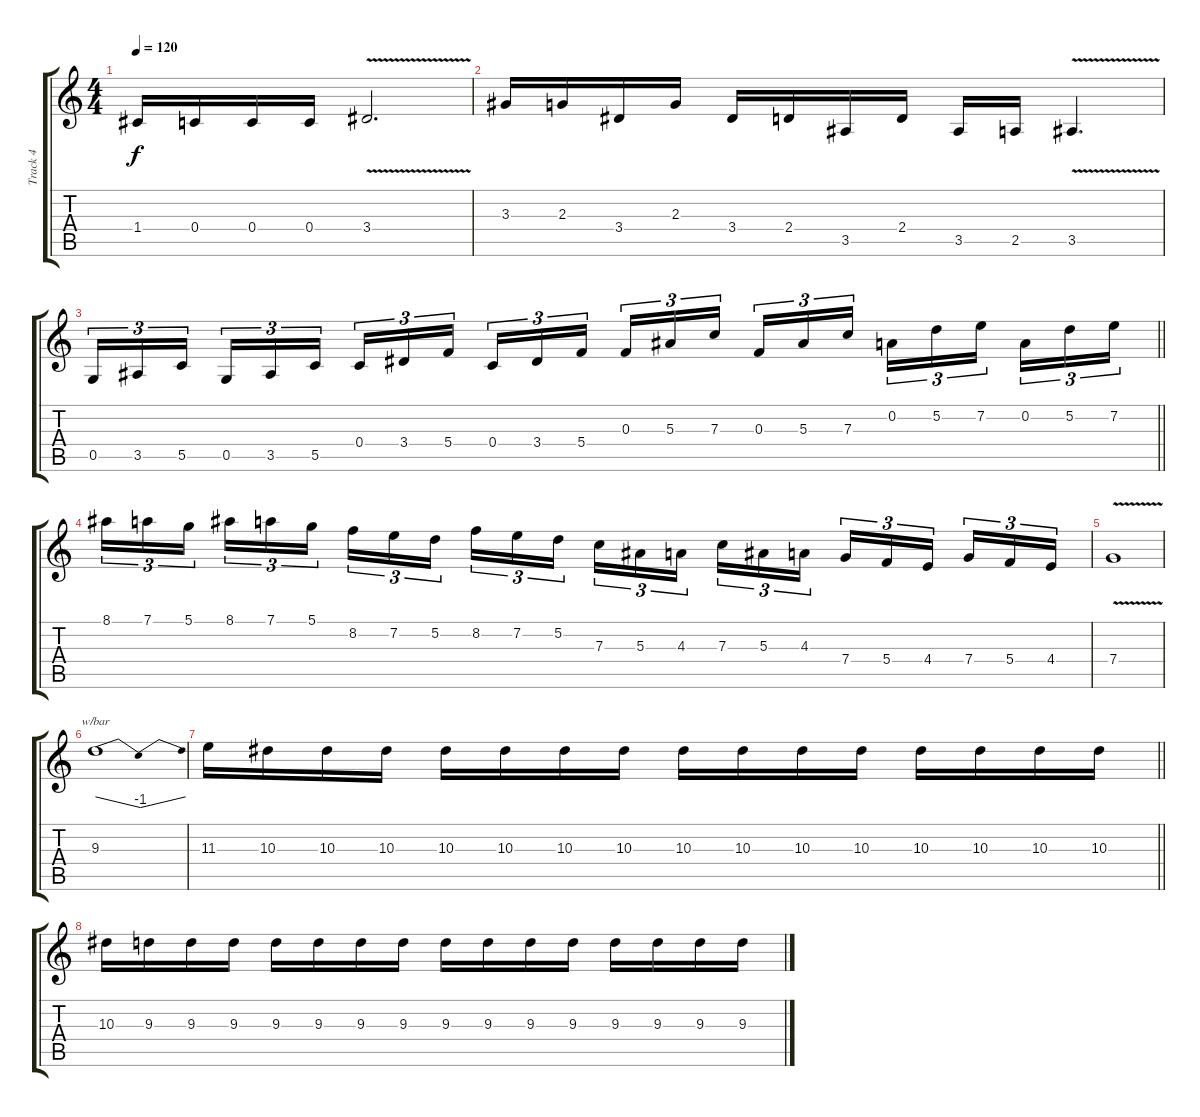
\track ("Track 4" "Track 4") {instrument distortionguitar}
\staff {score tabs}
\tuning (D4 A3 F3 C3 G2 C2) {hide}
\ts (4 4)
\tempo 120
\clef g2
\ks c
1.4.16{dy f} 0.4.16 0.4.16 0.4.16 3.4{v}.2{d} |
3.3.16 2.3.16 3.4.16 2.3.16 3.4.16 2.4.16 3.5.16 2.4.16 3.5.16 2.5.16 3.5{v}.4{d} |
\barLineRight lightlight
0.5.16{tu (3 2)} 3.5.16{tu (3 2)} 5.5.16{tu (3 2) beam splitsecondary} 0.5.16{tu (3 2)} 3.5.16{tu (3 2)} 5.5.16{tu (3 2)} 0.4.16{tu (3 2)} 3.4.16{tu (3 2)} 5.4.16{tu (3 2) beam splitsecondary} 0.4.16{tu (3 2)} 3.4.16{tu (3 2)} 5.4.16{tu (3 2)} 0.3.16{tu (3 2)} 5.3.16{tu (3 2)} 7.3.16{tu (3 2) beam splitsecondary} 0.3.16{tu (3 2)} 5.3.16{tu (3 2)} 7.3.16{tu (3 2)} 0.2.16{tu (3 2)} 5.2.16{tu (3 2)} 7.2.16{tu (3 2) beam splitsecondary} 0.2.16{tu (3 2)} 5.2.16{tu (3 2)} 7.2.16{tu (3 2)} |
8.1.16{tu (3 2)} 7.1.16{tu (3 2)} 5.1.16{tu (3 2) beam splitsecondary} 8.1.16{tu (3 2)} 7.1.16{tu (3 2)} 5.1.16{tu (3 2)} 8.2.16{tu (3 2)} 7.2.16{tu (3 2)} 5.2.16{tu (3 2) beam splitsecondary} 8.2.16{tu (3 2)} 7.2.16{tu (3 2)} 5.2.16{tu (3 2)} 7.3.16{tu (3 2)} 5.3.16{tu (3 2)} 4.3.16{tu (3 2) beam splitsecondary} 7.3.16{tu (3 2)} 5.3.16{tu (3 2)} 4.3.16{tu (3 2)} 7.4.16{tu (3 2)} 5.4.16{tu (3 2)} 4.4.16{tu (3 2) beam splitsecondary} 7.4.16{tu (3 2)} 5.4.16{tu (3 2)} 4.4.16{tu (3 2)} |
7.4{v}.1 |
9.3.1{tbe (dip default 0 0 30 -4 60 0)} |
\barLineRight lightlight
11.3.16 10.3.16 10.3.16 10.3.16 10.3.16 10.3.16 10.3.16 10.3.16 10.3.16 10.3.16 10.3.16 10.3.16 10.3.16 10.3.16 10.3.16 10.3.16 |
10.3.16 9.3.16 9.3.16 9.3.16 9.3.16 9.3.16 9.3.16 9.3.16 9.3.16 9.3.16 9.3.16 9.3.16 9.3.16 9.3.16 9.3.16 9.3.16
